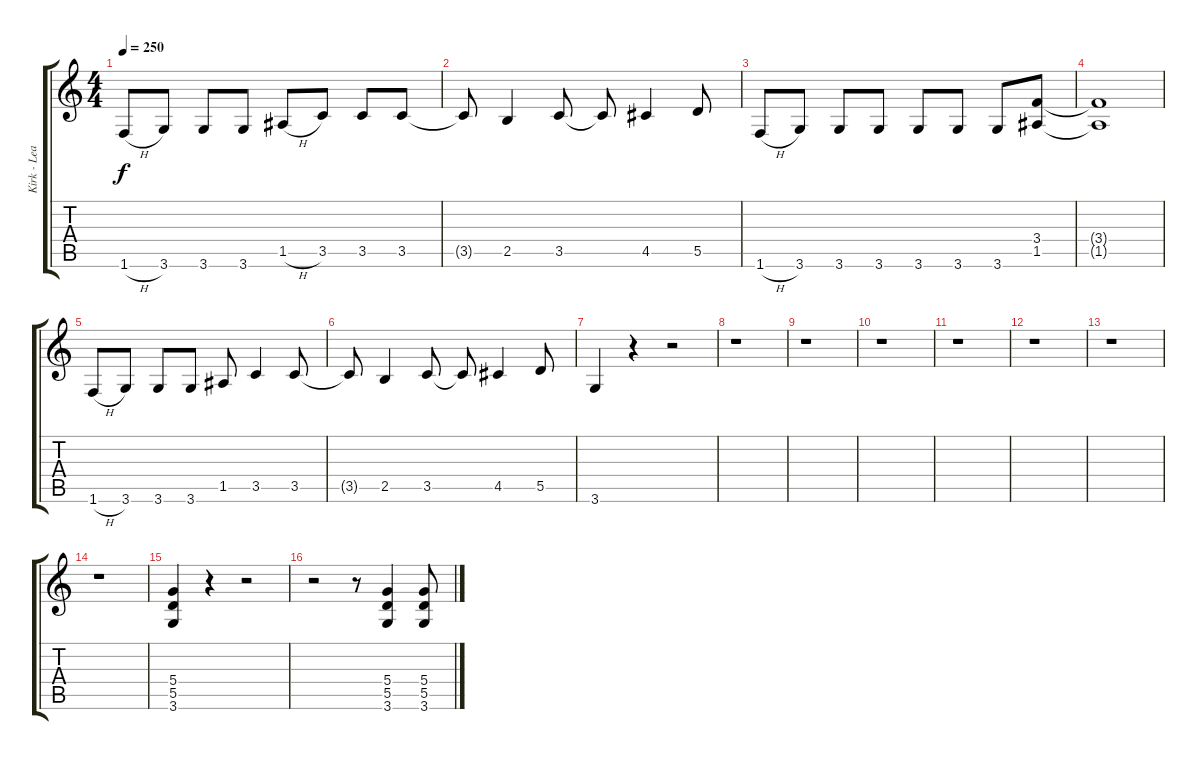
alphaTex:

\track ("Kirk - Lead Guitar" "Kirk - Lea") {instrument distortionguitar}
\staff {score tabs}
\tuning (E4 B3 G3 D3 A2 E2) {hide}
\ts (4 4)
\tempo 250
\clef g2
\ks c
1.6{h}.8{dy f} 3.6.8 3.6.8 3.6.8 1.5{h}.8 3.5.8 3.5.8 3.5.8 |
3.5{t}.8 2.5.4 3.5.8 3.5{t}.8 4.5.4 5.5.8 |
1.6{h}.8 3.6.8 3.6.8 3.6.8 3.6.8 3.6.8 3.6.8 (3.4 1.5).8 |
(3.4{t} 1.5{t}).1 |
1.6{h}.8 3.6.8 3.6.8 3.6.8 1.5.8 3.5.4 3.5.8 |
3.5{t}.8 2.5.4 3.5.8 3.5{t}.8 4.5.4 5.5.8 |
3.6.4 r.4 r.2 |
r.1 |
r.1 |
r.1 |
r.1 |
r.1 |
r.1 |
r.1 |
(5.4 5.5 3.6).4 r.4 r.2 |
r.2 r.8 (5.4 5.5 3.6).4 (5.4 5.5 3.6).8
